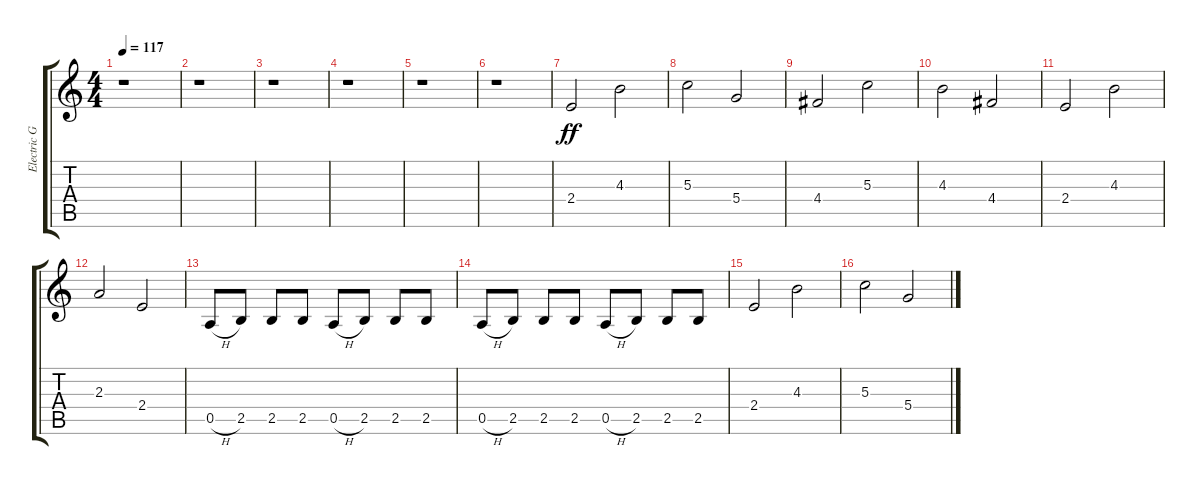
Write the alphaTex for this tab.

\track ("Electric Guitar" "Electric G") {instrument electricguitarjazz}
\staff {score tabs}
\tuning (E4 B3 G3 D3 A2 E2) {hide}
\ts (4 4)
\tempo 117
\clef g2
\ks c
r.1{dy f} |
r.1 |
r.1 |
r.1 |
r.1 |
r.1 |
2.4.2{dy ff instrument electricguitarjazz} 4.3.2 |
5.3.2 5.4.2 |
4.4.2 5.3.2 |
4.3.2 4.4.2 |
2.4.2 4.3.2 |
2.3.2 2.4.2 |
0.5{h}.8 2.5.8 2.5.8 2.5.8 0.5{h}.8 2.5.8 2.5.8 2.5.8 |
0.5{h}.8 2.5.8 2.5.8 2.5.8 0.5{h}.8 2.5.8 2.5.8 2.5.8 |
2.4.2 4.3.2 |
5.3.2 5.4.2
